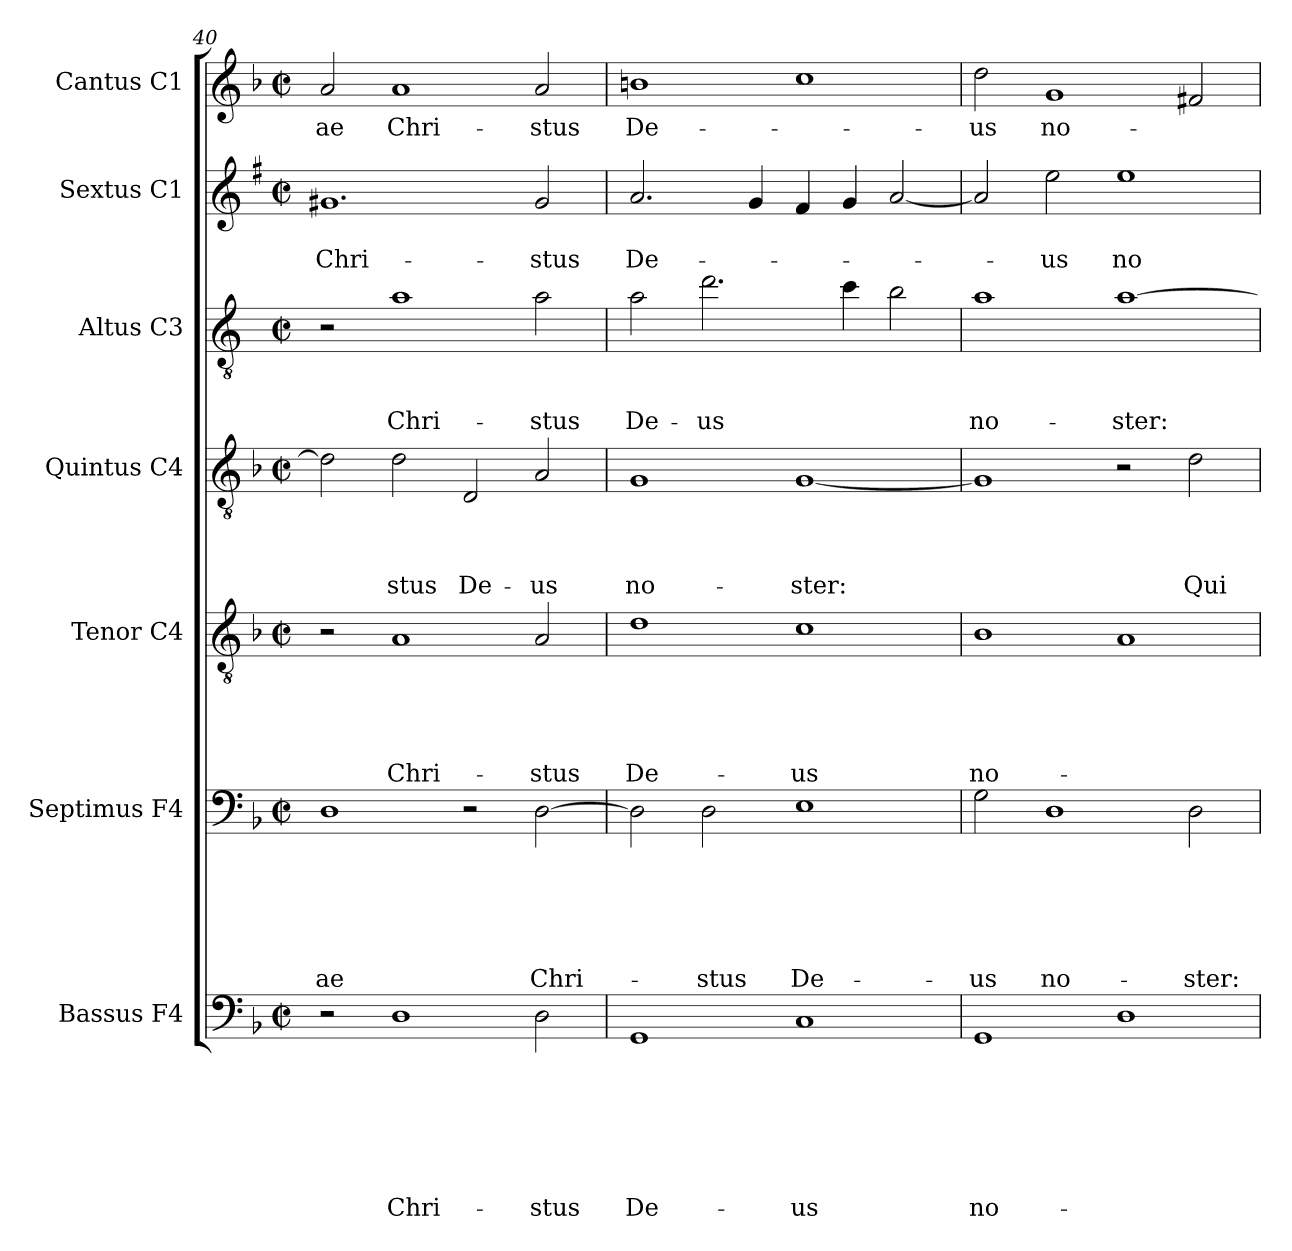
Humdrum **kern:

**kern	**text	**text	**text	**text	**text	**text	**text	**kern	**text	**text	**text	**text	**text	**text	**kern	**text	**text	**text	**text	**text	**kern	**text	**text	**text	**text	**kern	**text	**text	**text	**kern	**text	**text	**kern	**text
*part7	*part7	*part7	*part7	*part7	*part7	*part7	*part7	*part6	*part6	*part6	*part6	*part6	*part6	*part6	*part5	*part5	*part5	*part5	*part5	*part5	*part4	*part4	*part4	*part4	*part4	*part3	*part3	*part3	*part3	*part2	*part2	*part2	*part1	*part1
*staff7	*staff7	*staff7	*staff7	*staff7	*staff7	*staff7	*staff7	*staff6	*staff6	*staff6	*staff6	*staff6	*staff6	*staff6	*staff5	*staff5	*staff5	*staff5	*staff5	*staff5	*staff4	*staff4	*staff4	*staff4	*staff4	*staff3	*staff3	*staff3	*staff3	*staff2	*staff2	*staff2	*staff1	*staff1
*I"Bassus F4	*	*	*	*	*	*	*	*I"Septimus F4	*	*	*	*	*	*	*I"Tenor C4	*	*	*	*	*	*I"Quintus C4	*	*	*	*	*I"Altus C3	*	*	*	*I"Sextus C1	*	*	*I"Cantus C1	*
*I'B	*	*	*	*	*	*	*	*	*	*	*	*	*	*	*	*	*	*	*	*	*	*	*	*	*	*	*	*	*	*	*	*	*I'C	*
*clefF4	*	*	*	*	*	*	*	*clefF4	*	*	*	*	*	*	*clefGv2	*	*	*	*	*	*clefGv2	*	*	*	*	*clefGv2	*	*	*	*clefG2	*	*	*clefG2	*
*	*	*	*	*	*	*	*	*	*	*	*	*	*	*	*	*	*	*	*	*	*	*	*	*	*	*ITrd4c7	*	*	*	*ITrd1c2	*	*	*	*
*k[b-]	*	*	*	*	*	*	*	*k[b-]	*	*	*	*	*	*	*k[b-]	*	*	*	*	*	*k[b-]	*	*	*	*	*k[b-]	*	*	*	*k[b-]	*	*	*k[b-]	*
*F:	*	*	*	*	*	*	*	*F:	*	*	*	*	*	*	*F:	*	*	*	*	*	*F:	*	*	*	*	*F:	*	*	*	*F:	*	*	*F:	*
*M2/2	*	*	*	*	*	*	*	*M2/2	*	*	*	*	*	*	*M2/2	*	*	*	*	*	*M2/2	*	*	*	*	*M2/2	*	*	*	*M2/2	*	*	*M2/2	*
*met(c|)	*	*	*	*	*	*	*	*met(c|)	*	*	*	*	*	*	*met(c|)	*	*	*	*	*	*met(c|)	*	*	*	*	*met(c|)	*	*	*	*met(c|)	*	*	*met(c|)	*
=40	=40	=40	=40	=40	=40	=40	=40	=40	=40	=40	=40	=40	=40	=40	=40	=40	=40	=40	=40	=40	=40	=40	=40	=40	=40	=40	=40	=40	=40	=40	=40	=40	=40	=40
!	!	!	!	!	!	!	!	!	!	!	!	!	!	!LO:LY:b	!	!	!	!	!	!	!	!	!	!	!	!	!	!	!	!	!	!LO:LY:b	!	!LO:LY:b
2r	.	.	.	.	.	.	.	1D	.	.	.	.	.	-ae	2r	.	.	.	.	.	2d\]	.	.	.	.	2r	.	.	.	1.f#X	.	Chri-	2a/	-ae
!	!	!	!	!	!	!	!LO:LY:b	!	!	!	!	!	!	!	!	!	!	!	!	!LO:LY:b	!	!	!	!	!LO:LY:b	!	!	!	!LO:LY:b	!	!	!	!	!LO:LY:b
1D	.	.	.	.	.	.	Chri-	.	.	.	.	.	.	.	1A	.	.	.	.	Chri-	2d\	.	.	.	-stus	1d	.	.	Chri-	.	.	.	1a	Chri-
!	!	!	!	!	!	!	!	!	!	!	!	!	!	!	!	!	!	!	!	!	!	!	!	!	!LO:LY:b	!	!	!	!	!	!	!	!	!
.	.	.	.	.	.	.	.	2r	.	.	.	.	.	.	.	.	.	.	.	.	2D/	.	.	.	De-	.	.	.	.	.	.	.	.	.
!	!	!	!	!	!	!	!LO:LY:b	!	!	!	!	!	!	!LO:LY:b	!	!	!	!	!	!LO:LY:b	!	!	!	!	!LO:LY:b	!	!	!	!LO:LY:b	!	!	!LO:LY:b	!	!LO:LY:b
2D\	.	.	.	.	.	.	-stus	[2D\	.	.	.	.	.	Chri-	2A/	.	.	.	.	-stus	2A/	.	.	.	-us	2d\	.	.	-stus	2f#/	.	-stus	2a/	-stus
=41	=41	=41	=41	=41	=41	=41	=41	=41	=41	=41	=41	=41	=41	=41	=41	=41	=41	=41	=41	=41	=41	=41	=41	=41	=41	=41	=41	=41	=41	=41	=41	=41	=41	=41
!	!	!	!	!	!	!	!LO:LY:b	!	!	!	!	!	!	!	!	!	!	!	!	!LO:LY:b	!	!	!	!	!LO:LY:b	!	!	!	!LO:LY:b	!	!	!LO:LY:b	!	!LO:LY:b
1GG	.	.	.	.	.	.	De-	2D\]	.	.	.	.	.	.	1d	.	.	.	.	De-	1G	.	.	.	no-	2d\	.	.	De-	2.g/	.	De-	1bn	De-
!	!	!	!	!	!	!	!	!	!	!	!	!	!	!LO:LY:b	!	!	!	!	!	!	!	!	!	!	!	!	!	!	!LO:LY:b	!	!	!	!	!
.	.	.	.	.	.	.	.	2D\	.	.	.	.	.	-stus	.	.	.	.	.	.	.	.	.	.	.	2.g\	.	.	-us	.	.	.	.	.
.	.	.	.	.	.	.	.	.	.	.	.	.	.	.	.	.	.	.	.	.	.	.	.	.	.	.	.	.	.	4f/	.	.	.	.
!	!	!	!	!	!	!	!LO:LY:b	!	!	!	!	!	!	!LO:LY:b	!	!	!	!	!	!LO:LY:b	!	!	!	!	!LO:LY:b	!	!	!	!	!	!	!	!	!
1C	.	.	.	.	.	.	-us	1E	.	.	.	.	.	De-	1c	.	.	.	.	-us	[1G	.	.	.	-ster:	.	.	.	.	4e/	.	.	1cc	.
.	.	.	.	.	.	.	.	.	.	.	.	.	.	.	.	.	.	.	.	.	.	.	.	.	.	4f\	.	.	.	4f/	.	.	.	.
.	.	.	.	.	.	.	.	.	.	.	.	.	.	.	.	.	.	.	.	.	.	.	.	.	.	2e\	.	.	.	[2g/	.	.	.	.
=42	=42	=42	=42	=42	=42	=42	=42	=42	=42	=42	=42	=42	=42	=42	=42	=42	=42	=42	=42	=42	=42	=42	=42	=42	=42	=42	=42	=42	=42	=42	=42	=42	=42	=42
!	!	!	!	!	!	!	!LO:LY:b	!	!	!	!	!	!	!LO:LY:b	!	!	!	!	!	!LO:LY:b	!	!	!	!	!	!	!	!	!LO:LY:b	!	!	!	!	!LO:LY:b
1GG	.	.	.	.	.	.	no-	2G\	.	.	.	.	.	-us	1B-	.	.	.	.	no-	1G]	.	.	.	.	1d	.	.	no-	2g/]	.	.	2dd\	-us
!	!	!	!	!	!	!	!	!	!	!	!	!	!	!LO:LY:b	!	!	!	!	!	!	!	!	!	!	!	!	!	!	!	!	!	!LO:LY:b	!	!LO:LY:b
.	.	.	.	.	.	.	.	1D	.	.	.	.	.	no-	.	.	.	.	.	.	.	.	.	.	.	.	.	.	.	2dd\	.	-us	1g	no-
!	!	!	!	!	!	!	!	!	!	!	!	!	!	!	!	!	!	!	!	!	!	!	!	!	!	!	!	!	!LO:LY:b	!	!	!LO:LY:b	!	!
1D	.	.	.	.	.	.	.	.	.	.	.	.	.	.	1A	.	.	.	.	.	2r	.	.	.	.	[1d	.	.	-ster:	1dd	.	no-	.	.
!	!	!	!	!	!	!	!	!	!	!	!	!	!	!LO:LY:b	!	!	!	!	!	!	!	!	!	!	!LO:LY:b	!	!	!	!	!	!	!	!	!
.	.	.	.	.	.	.	.	2D\	.	.	.	.	.	-ster:	.	.	.	.	.	.	2d\	.	.	.	Qui	.	.	.	.	.	.	.	2f#/	.
=	=	=	=	=	=	=	=	=	=	=	=	=	=	=	=	=	=	=	=	=	=	=	=	=	=	=	=	=	=	=	=	=	=	=
*-	*-	*-	*-	*-	*-	*-	*-	*-	*-	*-	*-	*-	*-	*-	*-	*-	*-	*-	*-	*-	*-	*-	*-	*-	*-	*-	*-	*-	*-	*-	*-	*-	*-	*-
